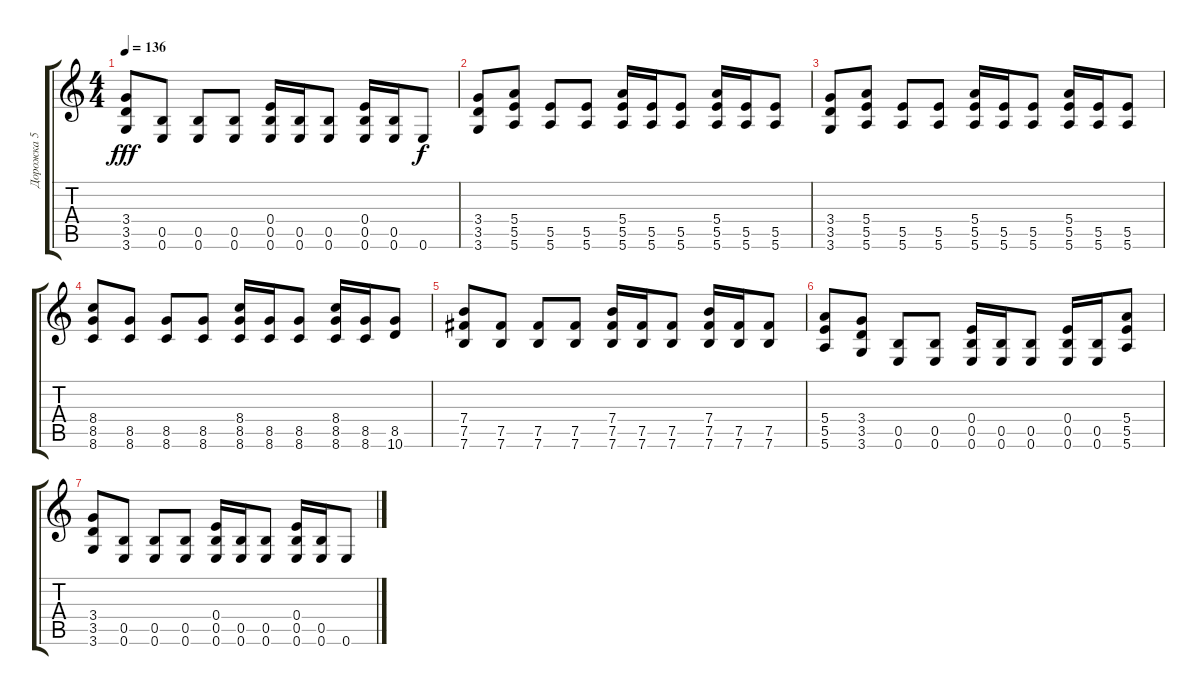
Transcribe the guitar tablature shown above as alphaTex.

\track ("Дорожка 5" "Дорожка 5") {instrument overdrivenguitar}
\staff {score tabs}
\tuning (E4 B3 G3 E3 B2 E2) {hide}
\ts (4 4)
\tempo 136
\clef g2
\ks c
(3.4 3.5 3.6).8{dy fff} (0.5 0.6).8 (0.5 0.6).8 (0.5 0.6).8 (0.4 0.5 0.6).16 (0.5 0.6).16 (0.5 0.6).8 (0.4 0.5 0.6).16 (0.5 0.6).16 0.6.8{dy f} |
(3.4 3.5 3.6).8 (5.4 5.5 5.6).8 (5.5 5.6).8 (5.5 5.6).8 (5.4 5.5 5.6).16 (5.5 5.6).16 (5.5 5.6).8 (5.4 5.5 5.6).16 (5.5 5.6).16 (5.5 5.6).8 |
(3.4 3.5 3.6).8 (5.4 5.5 5.6).8 (5.5 5.6).8 (5.5 5.6).8 (5.4 5.5 5.6).16 (5.5 5.6).16 (5.5 5.6).8 (5.4 5.5 5.6).16 (5.5 5.6).16 (5.5 5.6).8 |
(8.4 8.5 8.6).8 (8.5 8.6).8 (8.5 8.6).8 (8.5 8.6).8 (8.4 8.5 8.6).16 (8.5 8.6).16 (8.5 8.6).8 (8.4 8.5 8.6).16 (8.5 8.6).16 (8.5 10.6).8 |
(7.4 7.5 7.6).8 (7.5 7.6).8 (7.5 7.6).8 (7.5 7.6).8 (7.4 7.5 7.6).16 (7.5 7.6).16 (7.5 7.6).8 (7.4 7.5 7.6).16 (7.5 7.6).16 (7.5 7.6).8 |
(5.4 5.5 5.6).8 (3.4 3.5 3.6).8 (0.5 0.6).8 (0.5 0.6).8 (0.4 0.5 0.6).16 (0.5 0.6).16 (0.5 0.6).8 (0.4 0.5 0.6).16 (0.5 0.6).16 (5.4 5.5 5.6).8 |
(3.4 3.5 3.6).8 (0.5 0.6).8 (0.5 0.6).8 (0.5 0.6).8 (0.4 0.5 0.6).16 (0.5 0.6).16 (0.5 0.6).8 (0.4 0.5 0.6).16 (0.5 0.6).16 0.6.8
